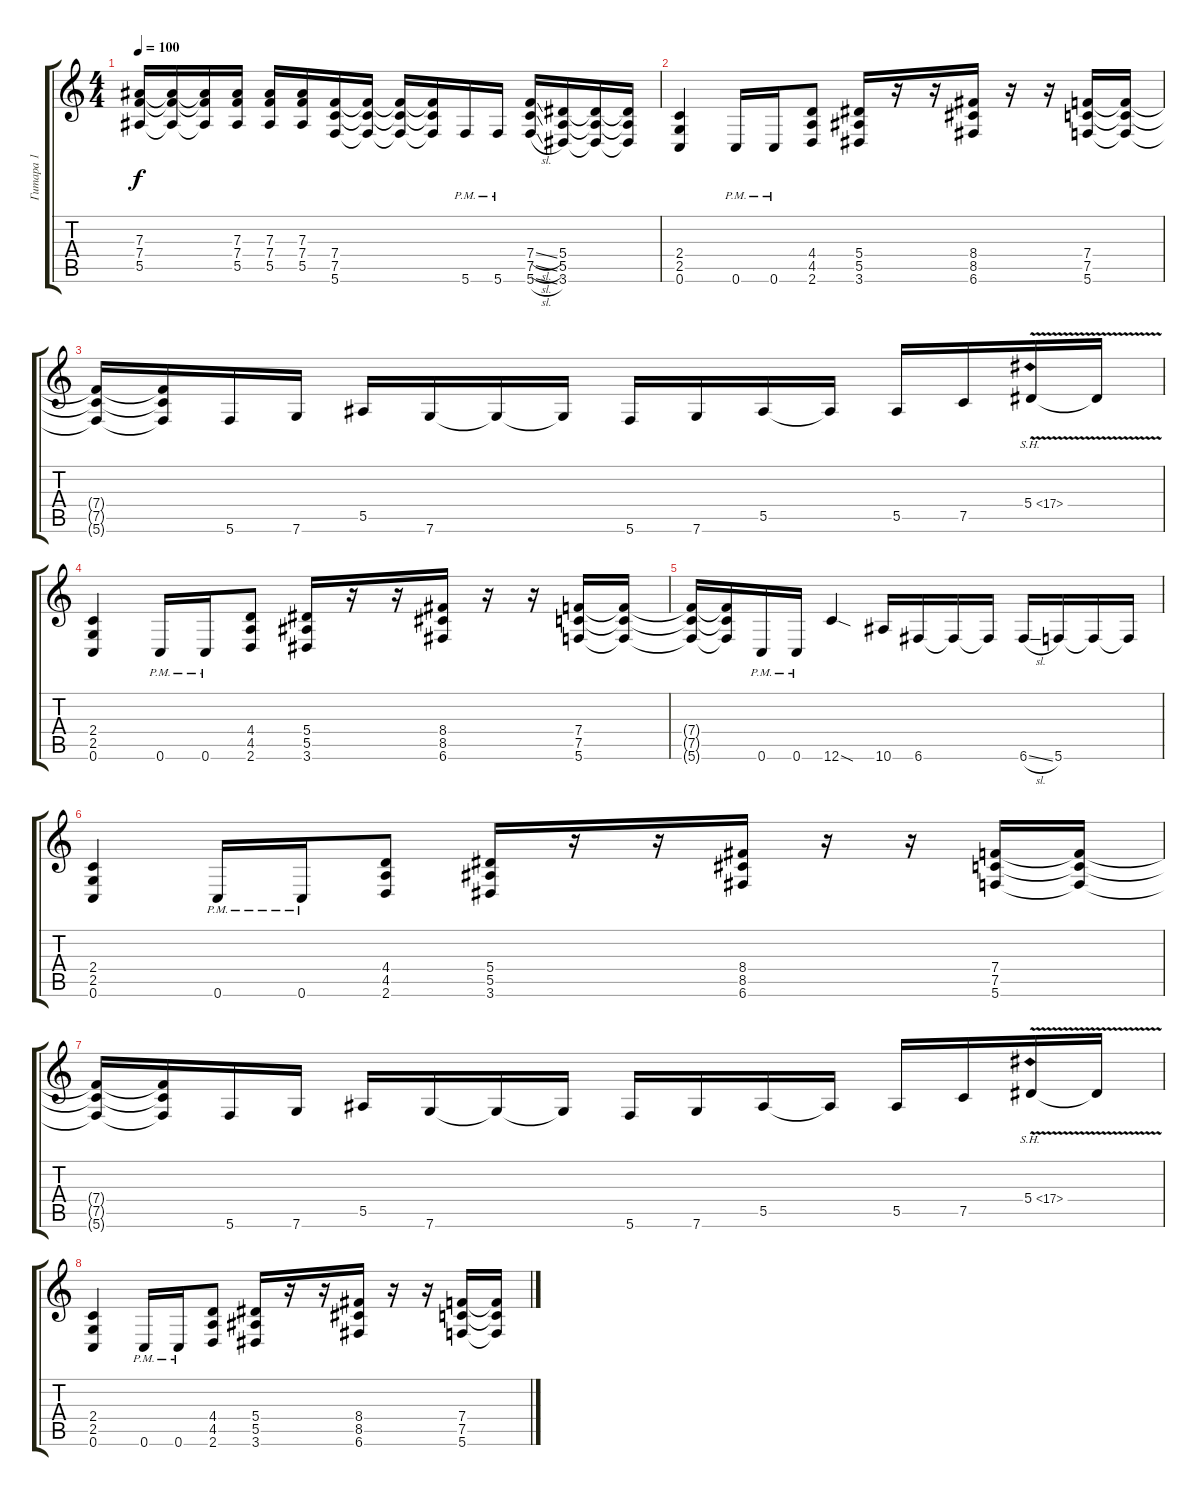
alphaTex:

\track ("Гитара 1" "Гитара 1") {instrument overdrivenguitar}
\staff {score tabs}
\tuning (C4 G3 Eb3 Bb2 F2 C2) {hide}
\ts (4 4)
\tempo 100
\clef g2
\ks c
(7.3 7.4 5.5).16{dy f} (7.3{t} 7.4{t} 5.5{t}).16 (7.3{t} 7.4{t} 5.5{t}).16 (7.3 7.4 5.5).16 (7.3 7.4 5.5).16 (7.3 7.4 5.5).16 (7.4 7.5 5.6).16 (7.4{t} 7.5{t} 5.6{t}).16 (7.4{t} 7.5{t} 5.6{t}).16 (7.4{t} 7.5{t} 5.6{t}).16 5.6{pm}.16 5.6{pm}.16 (7.4{sl} 7.5{sl} 5.6{sl}).16 (5.4 5.5 3.6).16 (5.4{t} 5.5{t} 3.6{t}).16 (5.4{t} 5.5{t} 3.6{t}).16 |
(2.4 2.5 0.6).4 0.6{pm}.16 0.6{pm}.16 (4.4 4.5 2.6).8 (5.4 5.5 3.6).16 r.16 r.16 (8.4 8.5 6.6).16 r.16 r.16 (7.4 7.5 5.6).16 (7.4{t} 7.5{t} 5.6{t}).16 |
(7.4{t} 7.5{t} 5.6{t}).16 (7.4{t} 7.5{t} 5.6{t}).16 5.6.16 7.6.16 5.5.16 7.6.16 7.6{t}.16 7.6{t}.16 5.6.16 7.6.16 5.5.16 5.5{t}.16 5.5.16 7.5.16 5.4{sh 12 v}.16 5.4{t}.16 |
(2.4 2.5 0.6).4 0.6{pm}.16 0.6{pm}.16 (4.4 4.5 2.6).8 (5.4 5.5 3.6).16 r.16 r.16 (8.4 8.5 6.6).16 r.16 r.16 (7.4 7.5 5.6).16 (7.4{t} 7.5{t} 5.6{t}).16 |
(7.4{t} 7.5{t} 5.6{t}).16 (7.4{t} 7.5{t} 5.6{t}).16 0.6{pm}.16 0.6{pm}.16 12.6{sod}.4 10.6.16 6.6.16 6.6{t}.16 6.6{t}.16 6.6{sl}.16 5.6.16 5.6{t}.16 5.6{t}.16 |
(2.4 2.5 0.6).4 0.6{pm}.16 0.6{pm}.16 (4.4 4.5 2.6).8 (5.4 5.5 3.6).16 r.16 r.16 (8.4 8.5 6.6).16 r.16 r.16 (7.4 7.5 5.6).16 (7.4{t} 7.5{t} 5.6{t}).16 |
(7.4{t} 7.5{t} 5.6{t}).16 (7.4{t} 7.5{t} 5.6{t}).16 5.6.16 7.6.16 5.5.16 7.6.16 7.6{t}.16 7.6{t}.16 5.6.16 7.6.16 5.5.16 5.5{t}.16 5.5.16 7.5.16 5.4{sh 12 v}.16 5.4{t}.16 |
(2.4 2.5 0.6).4 0.6{pm}.16 0.6{pm}.16 (4.4 4.5 2.6).8 (5.4 5.5 3.6).16 r.16 r.16 (8.4 8.5 6.6).16 r.16 r.16 (7.4 7.5 5.6).16 (7.4{t} 7.5{t} 5.6{t}).16
